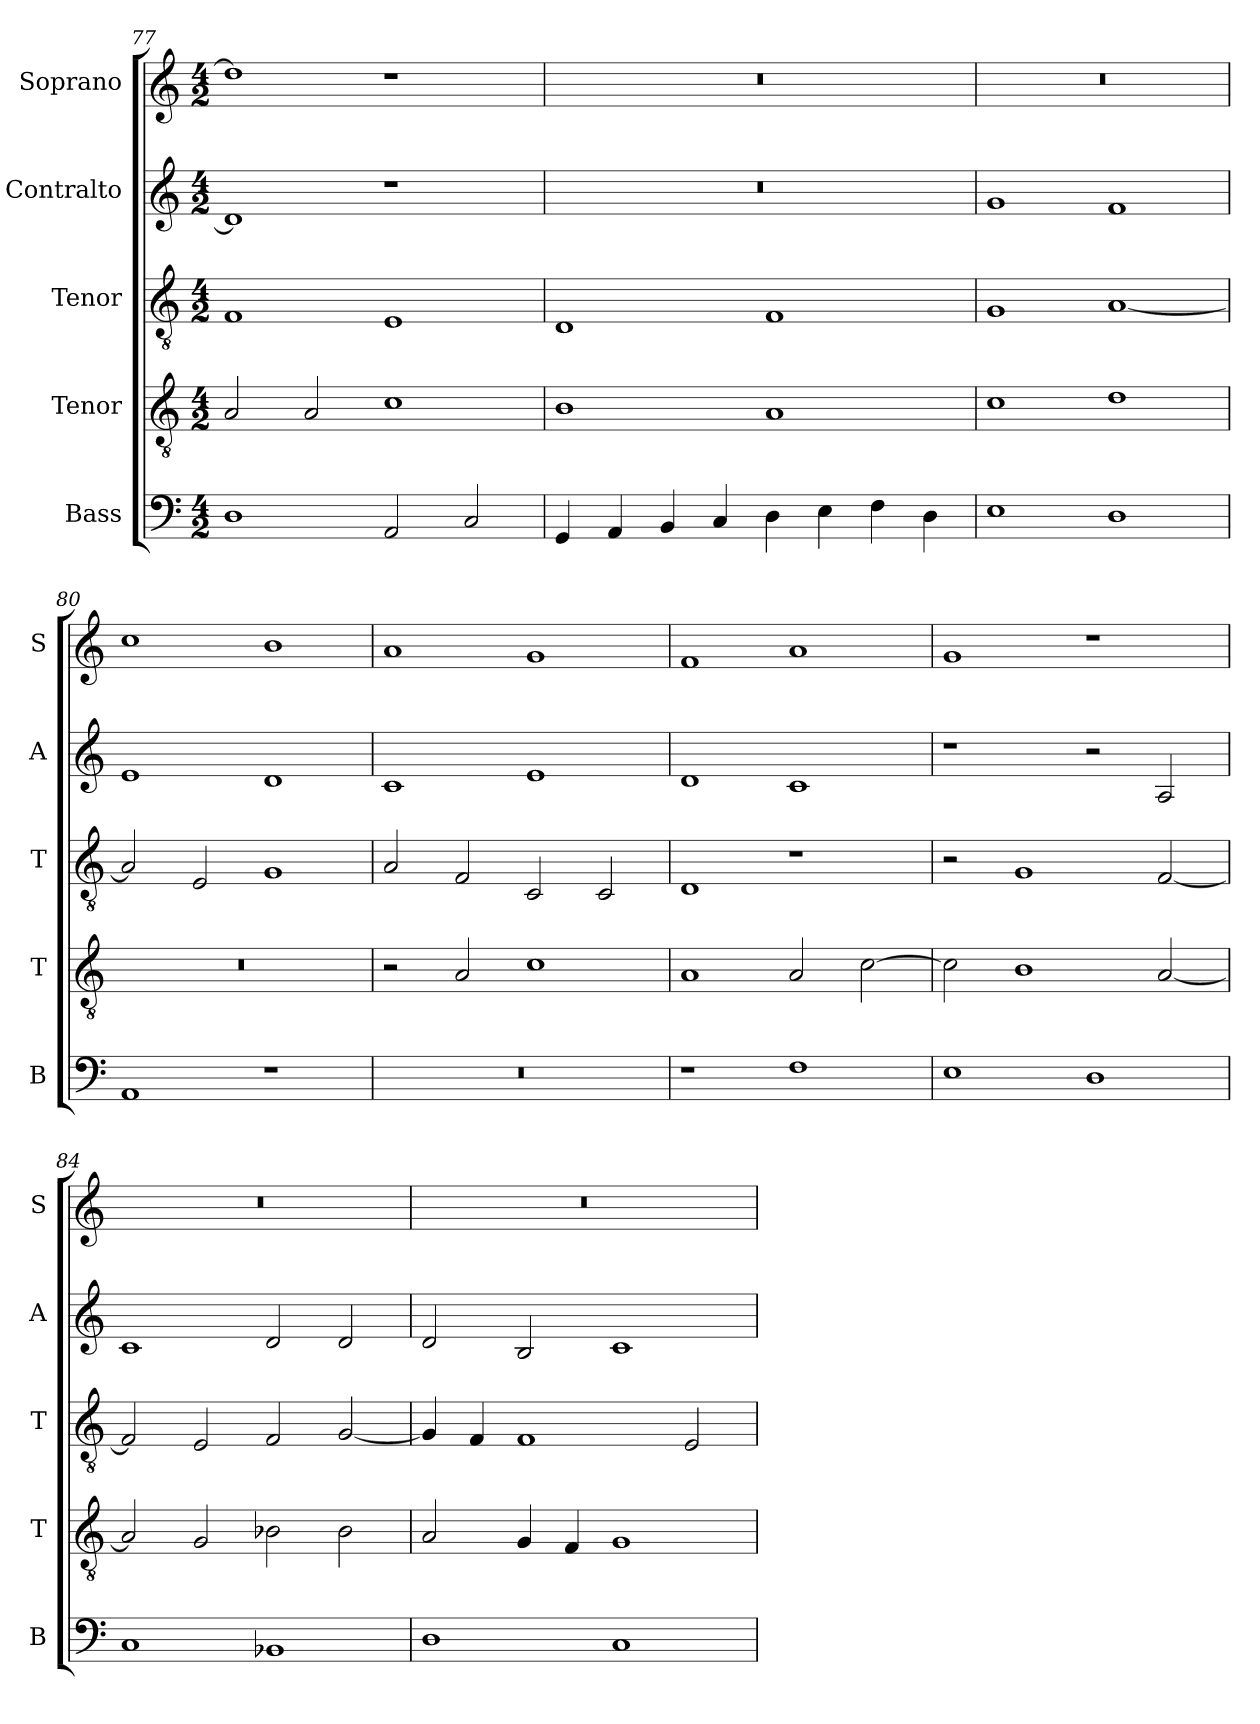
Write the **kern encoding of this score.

**kern	**kern	**kern	**kern	**kern
*part5	*part4	*part3	*part2	*part1
*staff5	*staff4	*staff3	*staff2	*staff1
*I"Bass	*I"Tenor	*I"Tenor	*I"Contralto	*I"Soprano
*I'B	*I'T	*I'T	*I'A	*I'S
*clefF4	*clefGv2	*clefGv2	*clefG2	*clefG2
*k[]	*k[]	*k[]	*k[]	*k[]
*D:dor	*D:dor	*D:dor	*D:dor	*D:dor
*M4/2	*M4/2	*M4/2	*M4/2	*M4/2
=77	=77	=77	=77	=77
1D	2A	1F	1d]	1dd]
.	2A	.	.	.
2AA	1c	1E	1r	1r
2C	.	.	.	.
=78	=78	=78	=78	=78
4GG	1B	1D	0r	0r
4AA	.	.	.	.
4BB	.	.	.	.
4C	.	.	.	.
4D	1A	1F	.	.
4E	.	.	.	.
4F	.	.	.	.
4D	.	.	.	.
=79	=79	=79	=79	=79
1E	1c	1G	1g	0r
1D	1d	[1A	1f	.
=80	=80	=80	=80	=80
1AA	0r	2A]	1e	1cc
.	.	2E	.	.
1r	.	1G	1d	1b
=81	=81	=81	=81	=81
0r	2r	2A	1c	1a
.	2A	2F	.	.
.	1c	2C	1e	1g
.	.	2C	.	.
=82	=82	=82	=82	=82
1r	1A	1D	1d	1f
1F	2A	1r	1c	1a
.	[2c	.	.	.
=83	=83	=83	=83	=83
1E	2c]	2r	1r	1g
.	1B	1G	.	.
1D	.	.	2r	1r
.	[2A	[2F	2A	.
=84	=84	=84	=84	=84
1C	2A]	2F]	1c	0r
.	2G	2E	.	.
1BB-X	2B-X	2F	2d	.
.	2B-	[2G	2d	.
=85	=85	=85	=85	=85
1D	2A	4G]	2d	0r
.	.	4F	.	.
.	4G	1F	2B	.
.	4F	.	.	.
1C	1G	.	1c	.
.	.	2E	.	.
=	=	=	=	=
*-	*-	*-	*-	*-
